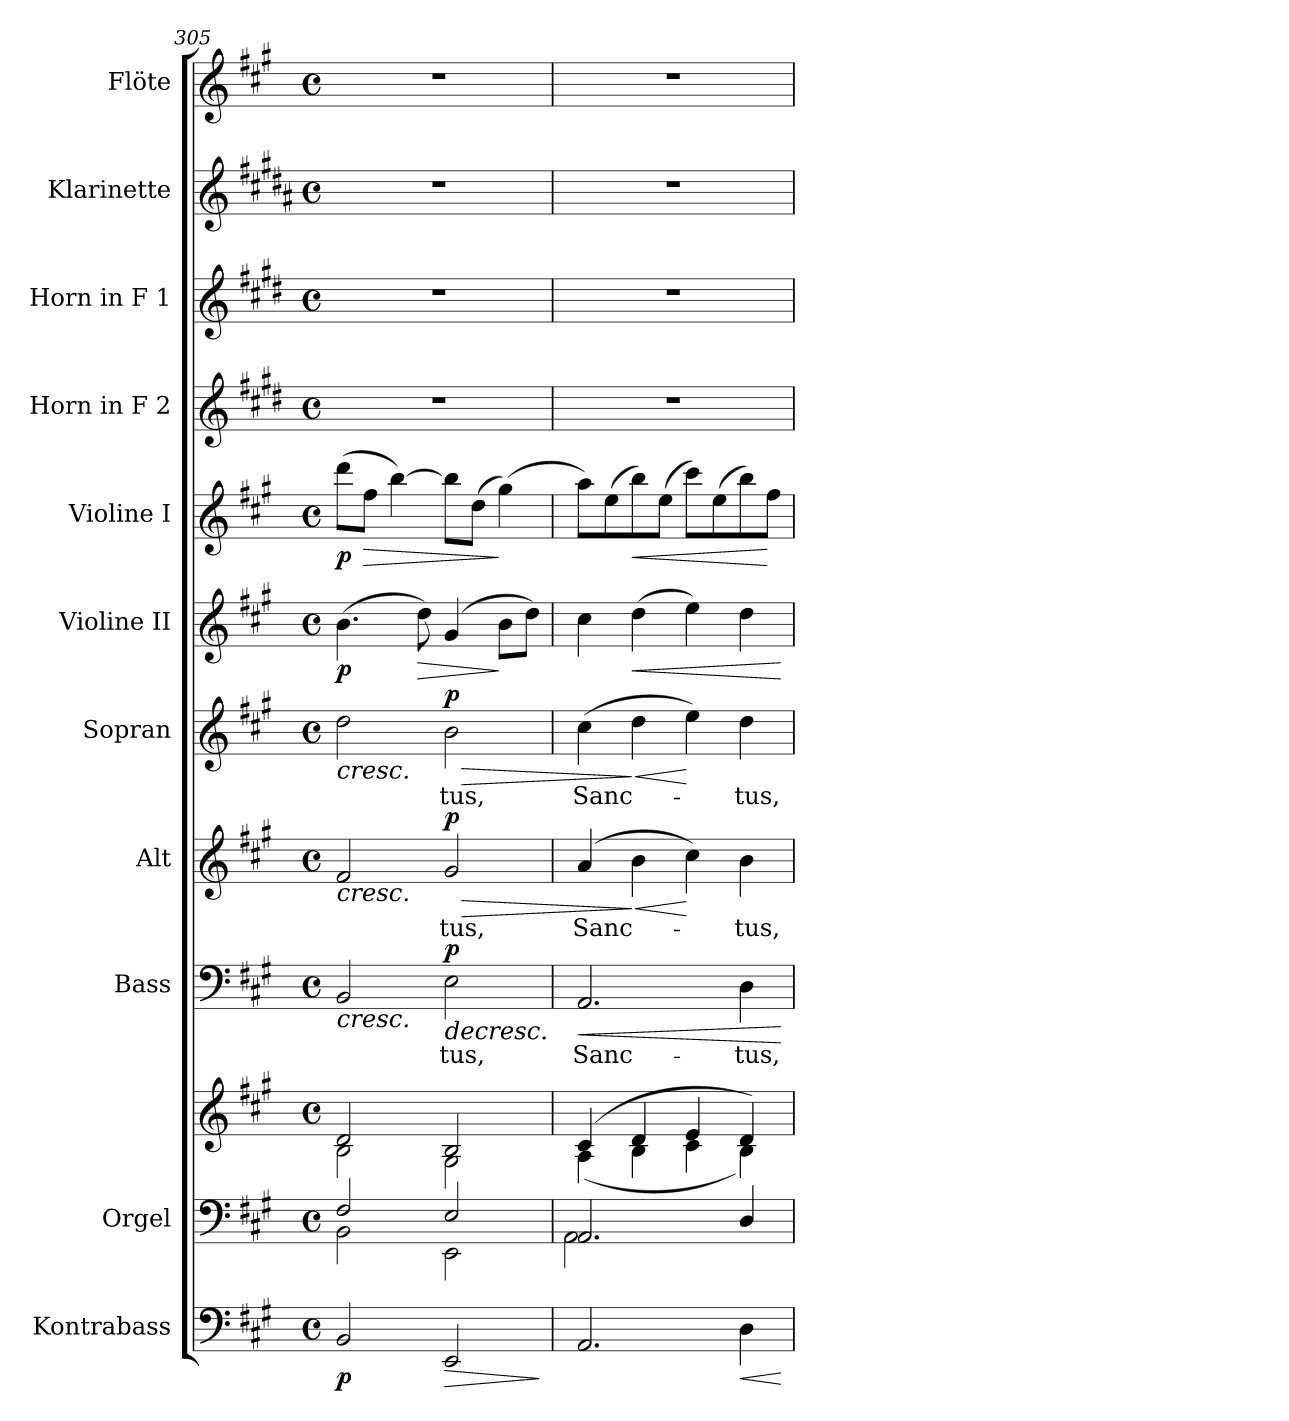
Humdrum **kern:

**kern	**dynam	**kern	**kern	**kern	**text	**dynam	**kern	**text	**dynam	**kern	**text	**dynam	**kern	**dynam	**kern	**dynam	**kern	**kern	**kern	**kern
*part11	*part11	*part10	*part10	*part9	*part9	*part9	*part8	*part8	*part8	*part7	*part7	*part7	*part6	*part6	*part5	*part5	*part4	*part3	*part2	*part1
*staff12	*staff12	*staff11	*staff10	*staff9	*staff9	*staff9	*staff8	*staff8	*staff8	*staff7	*staff7	*staff7	*staff6	*staff6	*staff5	*staff5	*staff4	*staff3	*staff2	*staff1
*I"Kontrabass	*	*I"Orgel	*	*I"Bass	*	*	*I"Alt	*	*	*I"Sopran	*	*	*I"Violine II	*	*I"Violine I	*	*I"Horn in F 2	*I"Horn in F 1	*I"Klarinette	*I"Flöte
*I'Kb.	*	*I'Org.	*	*I'B.	*	*	*I'A.	*	*	*I'S.	*	*	*I'Vl. II	*	*I'Vl. I	*	*	*	*I'Kl.	*I'Fl.
*clefF4	*	*clefF4	*clefG2	*clefF4	*	*	*clefG2	*	*	*clefG2	*	*	*clefG2	*	*clefG2	*	*clefG2	*clefG2	*clefG2	*clefG2
*ITrd7c12	*	*	*	*	*	*	*	*	*	*	*	*	*	*	*	*	*ITrd4c7	*ITrd4c7	*ITrd1c2	*
*k[f#c#g#]	*	*k[f#c#g#]	*k[f#c#g#]	*k[f#c#g#]	*	*	*k[f#c#g#]	*	*	*k[f#c#g#]	*	*	*k[f#c#g#]	*	*k[f#c#g#]	*	*k[f#c#g#]	*k[f#c#g#]	*k[f#c#g#]	*k[f#c#g#]
*A:	*	*A:	*A:	*A:	*	*	*A:	*	*	*A:	*	*	*A:	*	*A:	*	*A:	*A:	*A:	*A:
*M4/4	*	*M4/4	*M4/4	*M4/4	*	*	*M4/4	*	*	*M4/4	*	*	*M4/4	*	*M4/4	*	*M4/4	*M4/4	*M4/4	*M4/4
*met(c)	*	*met(c)	*met(c)	*met(c)	*	*	*met(c)	*	*	*met(c)	*	*	*met(c)	*	*met(c)	*	*met(c)	*met(c)	*met(c)	*met(c)
=305	=305	=305	=305	=305	=305	=305	=305	=305	=305	=305	=305	=305	=305	=305	=305	=305	=305	=305	=305	=305
*	*	*^	*^	*	*	*	*	*	*	*	*	*	*	*	*	*	*	*	*	*
!	!LO:DY:b	!	!	!	!	!	!	!LO:HP:b	!	!	!LO:HP:b	!	!	!LO:HP:b	!	!LO:DY:b	!	!LO:DY:b	!	!	!	!
2BBB/	p	2F#/	2BB\	2d/	2B\	2BB/	.	<	2f#/	.	<	2dd\	.	<	(>4.b\	p	(>8ddd\L	p	1r	1r	1r	1r
!	!	!	!	!	!	!	!	!	!	!	!	!	!	!	!	!	!	!LO:HP:b	!	!	!	!
.	.	.	.	.	.	.	.	.	.	.	.	.	.	.	.	.	8ff#\J	>	.	.	.	.
.	.	.	.	.	.	.	.	.	.	.	.	.	.	.	.	.	[4bb\)	.	.	.	.	.
!	!	!	!	!	!	!	!	!	!	!	!	!	!	!	!	!LO:HP:b	!	!	!	!	!	!
.	.	.	.	.	.	.	.	.	.	.	.	.	.	.	8dd\)	>	.	.	.	.	.	.
!	!LO:HP:b	!	!	!	!	!	!LO:LY:b	!LO:HP:b	!	!LO:LY:b	!LO:HP:b	!	!LO:LY:b	!LO:HP:b	!	!	!	!	!	!	!	!
!	!	!	!	!	!	!	!	!LO:DY:n=1:a	!	!	!LO:DY:n=1:a	!	!	!LO:DY:n=1:a	!	!	!	!	!	!	!	!
2EEE/	>	2E/	2EE\	2B/	2G#\	2E\	-tus,	> p	2g#/	-tus,	> p	2b\	-tus,	> p	(4g#/	.	8bb\L]	.	.	.	.	.
.	.	.	.	.	.	.	.	.	.	.	.	.	.	.	.	.	(>8dd\J	.	.	.	.	.
.	.	.	.	.	.	.	.	.	.	.	.	.	.	.	8b\L	]	(>4gg#\)	]	.	.	.	.
.	.	.	.	.	.	.	.	.	.	.	.	.	.	.	8dd\J)	.	.	.	.	.	.	.
*	*	*v	*v	*	*	*	*	*	*	*	*	*	*	*	*	*	*	*	*	*	*	*
*	*	*	*v	*v	*	*	*	*	*	*	*	*	*	*	*	*	*	*	*	*	*
.	]	.	.	.	.	[	.	.	[	.	.	[	.	.	.	.	.	.	.	.
=306	=306	=306	=306	=306	=306	=306	=306	=306	=306	=306	=306	=306	=306	=306	=306	=306	=306	=306	=306	=306
*	*	*^	*^	*	*	*	*	*	*	*	*	*	*	*	*	*	*	*	*	*
!	!	!	!	!	!	!	!LO:LY:b	!LO:HP:b	!	!LO:LY:b	!	!	!LO:LY:b	!	!	!	!	!	!	!	!	!
2.AAA/	.	2.AA/	2AA\	(4c#/	(<4A\	2.AA/	Sanc-	<	(4a/	Sanc-	.	(>4cc#\	Sanc-	.	4cc#\	.	8aa\L)	.	1r	1r	1r	1r
.	.	.	.	.	.	.	.	.	.	.	.	.	.	.	.	.	(>8ee\	.	.	.	.	.
!	!	!	!	!	!	!	!	!	!	!	!LO:HP:n=1:b	!	!	!LO:HP:n=1:b	!	!LO:HP:b	!	!LO:HP:b	!	!	!	!
.	.	.	.	4d/	4B\	.	.	.	4b\	.	] <	4dd\	.	] <	(>4dd\	<	8bb\)	<	.	.	.	.
.	.	.	.	.	.	.	.	.	.	.	.	.	.	.	.	.	(>8ee\J	.	.	.	.	.
.	.	.	2ryy	4e/	4c#\	.	.	.	4cc#\)	.	[	4ee\)	.	[	4ee\)	.	8ccc#\L)	.	.	.	.	.
.	.	.	.	.	.	.	.	.	.	.	.	.	.	.	.	.	(>8ee\	.	.	.	.	.
!	!LO:HP:b	!	!	!	!	!	!LO:LY:b	!	!	!LO:LY:b	!	!	!LO:LY:b	!	!	!	!	!	!	!	!	!
4DD\	<	4D/	.	4d/)	4B\)	4D\	-tus,	]	4b\	-tus,	.	4dd\	-tus,	.	4dd\	.	8bb\)	.	.	.	.	.
.	.	.	.	.	.	.	.	.	.	.	.	.	.	.	.	.	8ff#\J	[	.	.	.	.
*	*	*v	*v	*	*	*	*	*	*	*	*	*	*	*	*	*	*	*	*	*	*	*
*	*	*	*v	*v	*	*	*	*	*	*	*	*	*	*	*	*	*	*	*	*	*
.	[	.	.	.	.	[	.	.	.	.	.	.	.	[	.	.	.	.	.	.
=	=	=	=	=	=	=	=	=	=	=	=	=	=	=	=	=	=	=	=	=
*-	*-	*-	*-	*-	*-	*-	*-	*-	*-	*-	*-	*-	*-	*-	*-	*-	*-	*-	*-	*-
